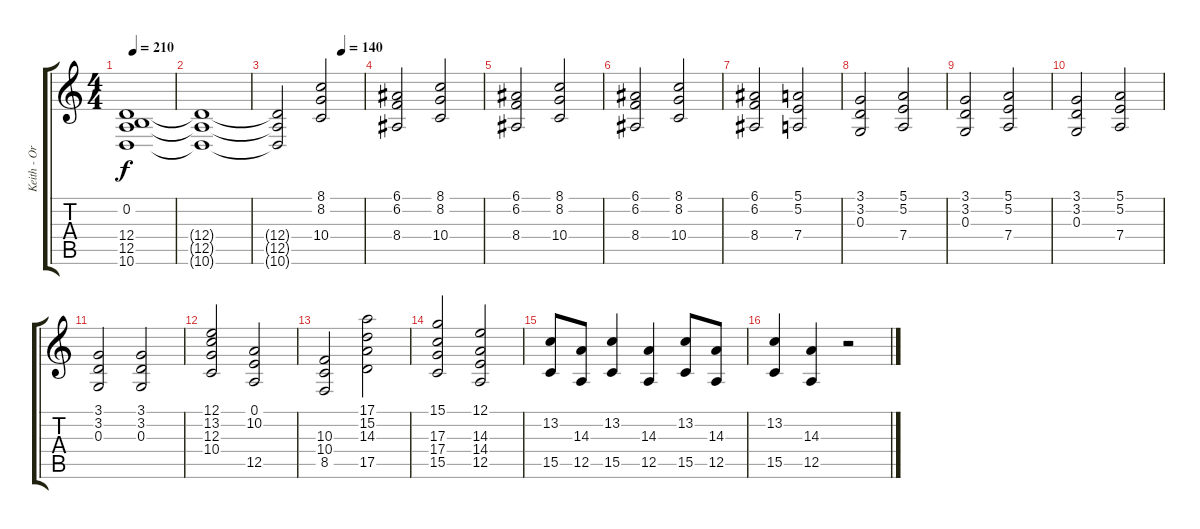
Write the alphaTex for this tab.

\track ("Keith - Organ LH" "Keith - Or") {instrument percussiveorgan}
\staff {score tabs}
\tuning (E4 B3 G3 D3 A2 E2) {hide}
\ts (4 4)
\tempo 210
\clef g2
\ks c
(0.2 12.4{t} 12.5{t} 10.6{t}).1{dy f} |
(12.4{t} 12.5{t} 10.6{t}).1 |
\tempo (140 0.75)
(12.4{t} 12.5{t} 10.6{t}).2 (8.1 8.2 10.4).2 |
(6.1 6.2 8.4).2 (8.1 8.2 10.4).2 |
(6.1 6.2 8.4).2 (8.1 8.2 10.4).2 |
(6.1 6.2 8.4).2 (8.1 8.2 10.4).2 |
(6.1 6.2 8.4).2 (5.1 5.2 7.4).2 |
(3.1 3.2 0.3).2 (5.1 5.2 7.4).2 |
(3.1 3.2 0.3).2 (5.1 5.2 7.4).2 |
(3.1 3.2 0.3).2 (5.1 5.2 7.4).2 |
(3.1 3.2 0.3).2 (3.1 3.2 0.3).2 |
(12.1 13.2 12.3 10.4).2 (0.1 10.2 12.5).2 |
(10.3 10.4 8.5).2 (17.1 15.2 14.3 17.5).2 |
(15.1 17.3 17.4 15.5).2 (12.1 14.3 14.4 12.5).2 |
(13.2 15.5).8 (14.3 12.5).8 (13.2 15.5).4 (14.3 12.5).4 (13.2 15.5).8 (14.3 12.5).8 |
(13.2 15.5).4 (14.3 12.5).4 r.2
